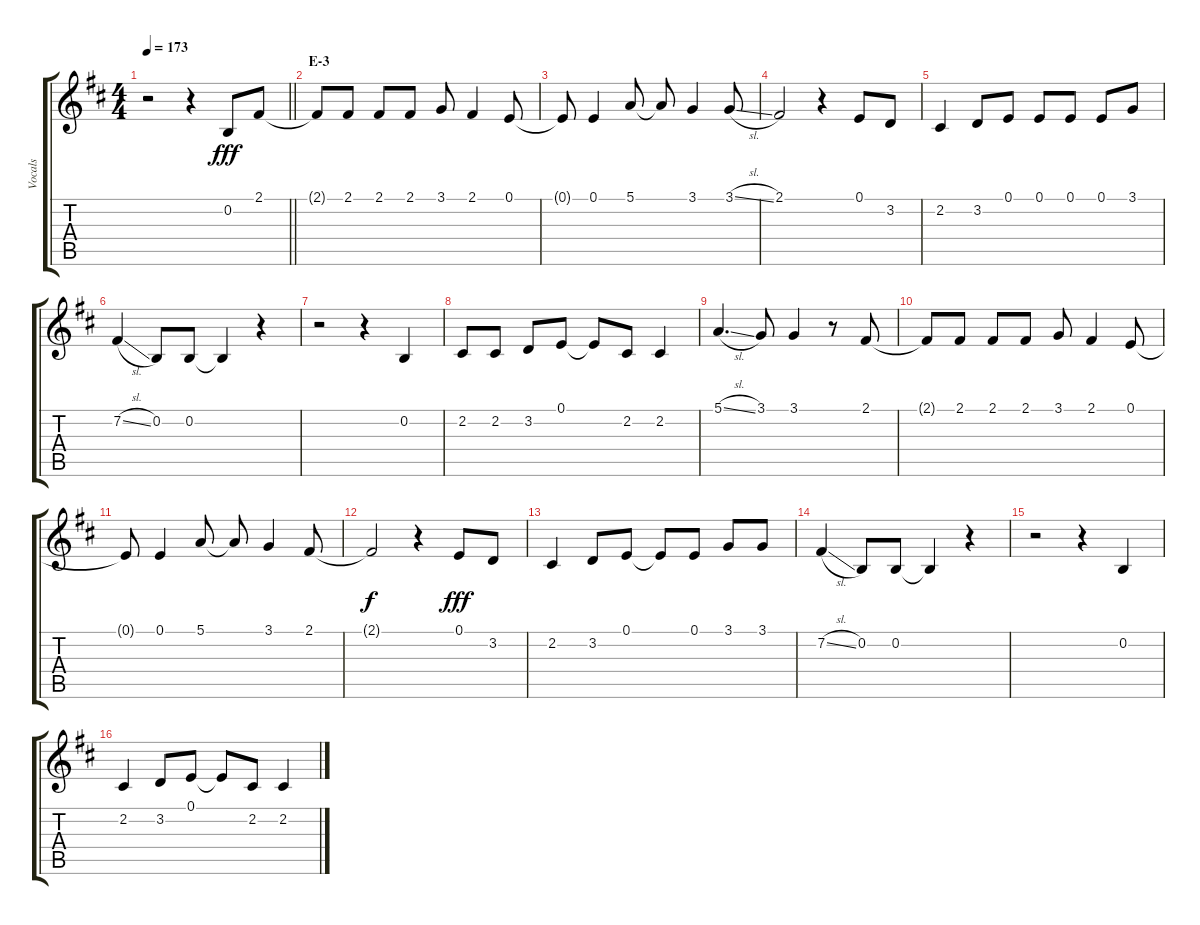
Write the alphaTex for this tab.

\track ("Vocals" "Vocals") {instrument voiceoohs}
\staff {score tabs}
\tuning (E4 B3 G3 D3 A2 E2) {hide}
\ts (4 4)
\tempo 173
\clef g2
\barLineRight lightlight
\ks d
r.2{dy fff} r.4 0.2.8 2.1.8 |
\section ("" "E-3")
2.1{t}.8 2.1.8 2.1.8 2.1.8 3.1.8 2.1.4 0.1.8 |
0.1{t}.8 0.1.4 5.1.8 5.1{t}.8 3.1.4 3.1{sl}.8 |
2.1.2 r.4 0.1.8 3.2.8 |
2.2.4 3.2.8 0.1.8 0.1.8 0.1.8 0.1.8 3.1.8 |
7.2{sl}.4 0.2.8 0.2.8 0.2{t}.4 r.4 |
r.2 r.4 0.2.4 |
2.2.8 2.2.8 3.2.8 0.1.8 0.1{t}.8 2.2.8 2.2.4 |
5.1{sl}.4{d} 3.1.8 3.1.4 r.8 2.1.8 |
2.1{t}.8 2.1.8 2.1.8 2.1.8 3.1.8 2.1.4 0.1.8 |
0.1{t}.8 0.1.4 5.1.8 5.1{t}.8 3.1.4 2.1.8 |
2.1{t}.2{dy f} r.4 0.1.8{dy fff} 3.2.8 |
2.2.4 3.2.8 0.1.8 0.1{t}.8 0.1.8 3.1.8 3.1.8 |
7.2{sl}.4 0.2.8 0.2.8 0.2{t}.4 r.4 |
r.2 r.4 0.2.4 |
2.2.4 3.2.8 0.1.8 0.1{t}.8 2.2.8 2.2.4
